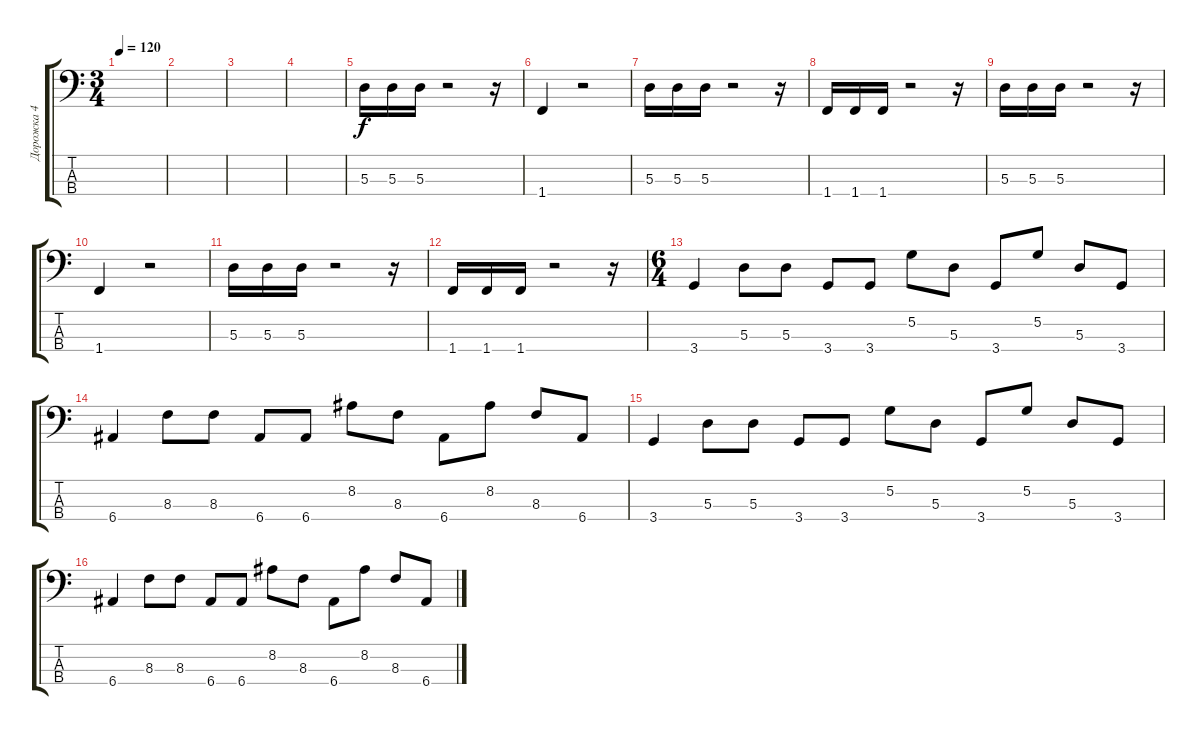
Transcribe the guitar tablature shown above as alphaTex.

\track ("Дорожка 4" "Дорожка 4") {instrument electricbasspick}
\staff {score tabs}
\tuning (G2 D2 A1 E1) {hide}
\ts (3 4)
\tempo 120
\clef f4
\ks c
|
|
|
|
5.3.16 5.3.16 5.3.16 r.2 r.16 |
1.4.4 r.2 |
5.3.16 5.3.16 5.3.16 r.2 r.16 |
1.4.16 1.4.16 1.4.16 r.2 r.16 |
5.3.16 5.3.16 5.3.16 r.2 r.16 |
1.4.4 r.2 |
5.3.16 5.3.16 5.3.16 r.2 r.16 |
1.4.16 1.4.16 1.4.16 r.2 r.16 |
\ts (6 4)
3.4.4 5.3.8 5.3.8 3.4.8 3.4.8 5.2.8 5.3.8 3.4.8 5.2.8 5.3.8 3.4.8 |
6.4.4 8.3.8 8.3.8 6.4.8 6.4.8 8.2.8 8.3.8 6.4.8 8.2.8 8.3.8 6.4.8 |
3.4.4 5.3.8 5.3.8 3.4.8 3.4.8 5.2.8 5.3.8 3.4.8 5.2.8 5.3.8 3.4.8 |
6.4.4 8.3.8 8.3.8 6.4.8 6.4.8 8.2.8 8.3.8 6.4.8 8.2.8 8.3.8 6.4.8
